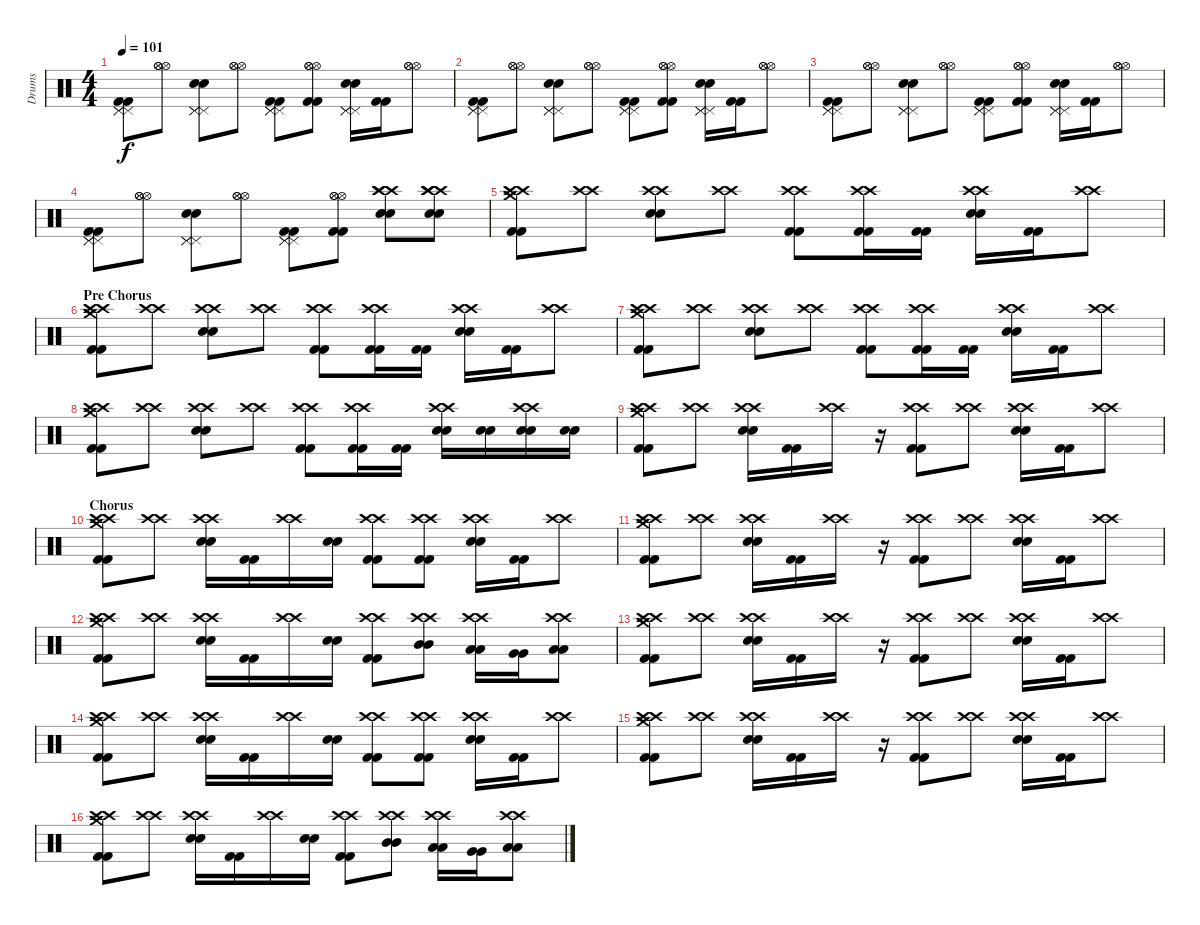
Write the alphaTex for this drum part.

\track ("Drums" "Drums") {instrument percussion}
\staff {score}
\articulation defaults
\ts (4 4)
\tempo 101
\clef neutral
\ks c
("Pedal Hi-Hat (hit)" "Pedal Hi-Hat (hit)" "Pedal Hi-Hat (hit)" "Kick (hit) 2" "Kick (hit) 2").8{dy f} ("Hi-Hat (open)" "Hi-Hat (open)" "Hi-Hat (open)").8 ("Pedal Hi-Hat (hit)" "Pedal Hi-Hat (hit)" "Pedal Hi-Hat (hit)" "Electric Snare (hit)" "Electric Snare (hit)").8 ("Hi-Hat (open)" "Hi-Hat (open)" "Hi-Hat (open)").8 ("Pedal Hi-Hat (hit)" "Pedal Hi-Hat (hit)" "Pedal Hi-Hat (hit)" "Kick (hit) 2" "Kick (hit) 2").8 ("Hi-Hat (open)" "Hi-Hat (open)" "Hi-Hat (open)" "Kick (hit) 2" "Kick (hit) 2").8 ("Pedal Hi-Hat (hit)" "Pedal Hi-Hat (hit)" "Pedal Hi-Hat (hit)" "Electric Snare (hit)" "Electric Snare (hit)").16 ("Kick (hit) 2" "Kick (hit) 2").16 ("Hi-Hat (open)" "Hi-Hat (open)" "Hi-Hat (open)").8 |
("Pedal Hi-Hat (hit)" "Pedal Hi-Hat (hit)" "Pedal Hi-Hat (hit)" "Kick (hit) 2" "Kick (hit) 2").8 ("Hi-Hat (open)" "Hi-Hat (open)" "Hi-Hat (open)").8 ("Pedal Hi-Hat (hit)" "Pedal Hi-Hat (hit)" "Pedal Hi-Hat (hit)" "Electric Snare (hit)" "Electric Snare (hit)").8 ("Hi-Hat (open)" "Hi-Hat (open)" "Hi-Hat (open)").8 ("Pedal Hi-Hat (hit)" "Pedal Hi-Hat (hit)" "Pedal Hi-Hat (hit)" "Kick (hit) 2" "Kick (hit) 2").8 ("Hi-Hat (open)" "Hi-Hat (open)" "Hi-Hat (open)" "Kick (hit) 2" "Kick (hit) 2").8 ("Pedal Hi-Hat (hit)" "Pedal Hi-Hat (hit)" "Pedal Hi-Hat (hit)" "Electric Snare (hit)" "Electric Snare (hit)").16 ("Kick (hit) 2" "Kick (hit) 2").16 ("Hi-Hat (open)" "Hi-Hat (open)" "Hi-Hat (open)").8 |
("Pedal Hi-Hat (hit)" "Pedal Hi-Hat (hit)" "Pedal Hi-Hat (hit)" "Kick (hit) 2" "Kick (hit) 2").8 ("Hi-Hat (open)" "Hi-Hat (open)" "Hi-Hat (open)").8 ("Pedal Hi-Hat (hit)" "Pedal Hi-Hat (hit)" "Pedal Hi-Hat (hit)" "Electric Snare (hit)" "Electric Snare (hit)").8 ("Hi-Hat (open)" "Hi-Hat (open)" "Hi-Hat (open)").8 ("Pedal Hi-Hat (hit)" "Pedal Hi-Hat (hit)" "Pedal Hi-Hat (hit)" "Kick (hit) 2" "Kick (hit) 2").8 ("Hi-Hat (open)" "Hi-Hat (open)" "Hi-Hat (open)" "Kick (hit) 2" "Kick (hit) 2").8 ("Pedal Hi-Hat (hit)" "Pedal Hi-Hat (hit)" "Pedal Hi-Hat (hit)" "Electric Snare (hit)" "Electric Snare (hit)").16 ("Kick (hit) 2" "Kick (hit) 2").16 ("Hi-Hat (open)" "Hi-Hat (open)" "Hi-Hat (open)").8 |
("Pedal Hi-Hat (hit)" "Pedal Hi-Hat (hit)" "Pedal Hi-Hat (hit)" "Kick (hit) 2" "Kick (hit) 2").8 ("Hi-Hat (open)" "Hi-Hat (open)" "Hi-Hat (open)").8 ("Pedal Hi-Hat (hit)" "Pedal Hi-Hat (hit)" "Pedal Hi-Hat (hit)" "Electric Snare (hit)" "Electric Snare (hit)").8 ("Hi-Hat (open)" "Hi-Hat (open)" "Hi-Hat (open)").8 ("Pedal Hi-Hat (hit)" "Pedal Hi-Hat (hit)" "Pedal Hi-Hat (hit)" "Kick (hit) 2" "Kick (hit) 2").8 ("Hi-Hat (open)" "Hi-Hat (open)" "Hi-Hat (open)" "Kick (hit) 2" "Kick (hit) 2").8 ("Crash high (hit)" "Crash high (hit)" "Crash high (hit)" "Electric Snare (hit)" "Electric Snare (hit)").8 ("Crash high (hit)" "Crash high (hit)" "Crash high (hit)" "Electric Snare (hit)" "Electric Snare (hit)").8 |
("Crash medium (hit)" "Crash high (hit)" "Crash high (hit)" "Kick (hit) 2" "Kick (hit) 2").8 ("Crash high (hit)" "Crash high (hit)").8 ("Crash high (hit)" "Crash high (hit)" "Electric Snare (hit)" "Electric Snare (hit)").8 ("Crash high (hit)" "Crash high (hit)").8 ("Crash high (hit)" "Crash high (hit)" "Kick (hit) 2" "Kick (hit) 2").8 ("Crash high (hit)" "Crash high (hit)" "Kick (hit) 2" "Kick (hit) 2").16 ("Kick (hit) 2" "Kick (hit) 2").16 ("Crash high (hit)" "Crash high (hit)" "Electric Snare (hit)" "Electric Snare (hit)").16 ("Kick (hit) 2" "Kick (hit) 2").16 ("Crash high (hit)" "Crash high (hit)").8 |
\section ("" "Pre Chorus")
("Crash medium (hit)" "Crash high (hit)" "Crash high (hit)" "Kick (hit) 2" "Kick (hit) 2").8 ("Crash high (hit)" "Crash high (hit)").8 ("Crash high (hit)" "Crash high (hit)" "Electric Snare (hit)" "Electric Snare (hit)").8 ("Crash high (hit)" "Crash high (hit)").8 ("Crash high (hit)" "Crash high (hit)" "Kick (hit) 2" "Kick (hit) 2").8 ("Crash high (hit)" "Crash high (hit)" "Kick (hit) 2" "Kick (hit) 2").16 ("Kick (hit) 2" "Kick (hit) 2").16 ("Crash high (hit)" "Crash high (hit)" "Electric Snare (hit)" "Electric Snare (hit)").16 ("Kick (hit) 2" "Kick (hit) 2").16 ("Crash high (hit)" "Crash high (hit)").8 |
("Crash medium (hit)" "Crash high (hit)" "Crash high (hit)" "Kick (hit) 2" "Kick (hit) 2").8 ("Crash high (hit)" "Crash high (hit)").8 ("Crash high (hit)" "Crash high (hit)" "Electric Snare (hit)" "Electric Snare (hit)").8 ("Crash high (hit)" "Crash high (hit)").8 ("Crash high (hit)" "Crash high (hit)" "Kick (hit) 2" "Kick (hit) 2").8 ("Crash high (hit)" "Crash high (hit)" "Kick (hit) 2" "Kick (hit) 2").16 ("Kick (hit) 2" "Kick (hit) 2").16 ("Crash high (hit)" "Crash high (hit)" "Electric Snare (hit)" "Electric Snare (hit)").16 ("Kick (hit) 2" "Kick (hit) 2").16 ("Crash high (hit)" "Crash high (hit)").8 |
("Crash medium (hit)" "Crash high (hit)" "Crash high (hit)" "Kick (hit) 2" "Kick (hit) 2").8 ("Crash high (hit)" "Crash high (hit)").8 ("Crash high (hit)" "Crash high (hit)" "Electric Snare (hit)" "Electric Snare (hit)").8 ("Crash high (hit)" "Crash high (hit)").8 ("Crash high (hit)" "Crash high (hit)" "Kick (hit) 2" "Kick (hit) 2").8 ("Crash high (hit)" "Crash high (hit)" "Kick (hit) 2" "Kick (hit) 2").16 ("Kick (hit) 2" "Kick (hit) 2").16 ("Crash high (hit)" "Crash high (hit)" "Electric Snare (hit)" "Electric Snare (hit)").16 ("Electric Snare (hit)" "Electric Snare (hit)").16 ("Crash high (hit)" "Crash high (hit)" "Electric Snare (hit)" "Electric Snare (hit)").16 ("Electric Snare (hit)" "Electric Snare (hit)").16 |
("Crash medium (hit)" "Crash high (hit)" "Crash high (hit)" "Kick (hit) 2" "Kick (hit) 2").8 ("Crash high (hit)" "Crash high (hit)").8 ("Crash high (hit)" "Crash high (hit)" "Electric Snare (hit)" "Electric Snare (hit)").16 ("Kick (hit) 2" "Kick (hit) 2").16 ("Crash high (hit)" "Crash high (hit)").16 r.16 ("Crash high (hit)" "Crash high (hit)" "Kick (hit) 2" "Kick (hit) 2").8 ("Crash high (hit)" "Crash high (hit)").8 ("Crash high (hit)" "Crash high (hit)" "Electric Snare (hit)" "Electric Snare (hit)").16 ("Kick (hit) 2" "Kick (hit) 2").16 ("Crash high (hit)" "Crash high (hit)").8 |
\section ("" "Chorus")
("Crash medium (hit)" "Crash high (hit)" "Crash high (hit)" "Kick (hit) 2" "Kick (hit) 2").8 ("Crash high (hit)" "Crash high (hit)").8 ("Crash high (hit)" "Crash high (hit)" "Electric Snare (hit)" "Electric Snare (hit)").16 ("Kick (hit) 2" "Kick (hit) 2").16 ("Crash high (hit)" "Crash high (hit)").16 ("Electric Snare (hit)" "Electric Snare (hit)").16 ("Crash high (hit)" "Crash high (hit)" "Kick (hit) 2" "Kick (hit) 2").8 ("Crash high (hit)" "Crash high (hit)" "Kick (hit) 2" "Kick (hit) 2").8 ("Crash high (hit)" "Crash high (hit)" "Electric Snare (hit)" "Electric Snare (hit)").16 ("Kick (hit) 2" "Kick (hit) 2").16 ("Crash high (hit)" "Crash high (hit)").8 |
("Crash medium (hit)" "Crash high (hit)" "Crash high (hit)" "Kick (hit) 2" "Kick (hit) 2").8 ("Crash high (hit)" "Crash high (hit)").8 ("Crash high (hit)" "Crash high (hit)" "Electric Snare (hit)" "Electric Snare (hit)").16 ("Kick (hit) 2" "Kick (hit) 2").16 ("Crash high (hit)" "Crash high (hit)").16 r.16 ("Crash high (hit)" "Crash high (hit)" "Kick (hit) 2" "Kick (hit) 2").8 ("Crash high (hit)" "Crash high (hit)").8 ("Crash high (hit)" "Crash high (hit)" "Electric Snare (hit)" "Electric Snare (hit)").16 ("Kick (hit) 2" "Kick (hit) 2").16 ("Crash high (hit)" "Crash high (hit)").8 |
("Crash medium (hit)" "Crash high (hit)" "Crash high (hit)" "Kick (hit) 2" "Kick (hit) 2").8 ("Crash high (hit)" "Crash high (hit)").8 ("Crash high (hit)" "Crash high (hit)" "Electric Snare (hit)" "Electric Snare (hit)").16 ("Kick (hit) 2" "Kick (hit) 2").16 ("Crash high (hit)" "Crash high (hit)").16 ("Electric Snare (hit)" "Electric Snare (hit)").16 ("Crash high (hit)" "Crash high (hit)" "Kick (hit) 2" "Kick (hit) 2").8 ("Crash high (hit)" "Crash high (hit)" "Mid Tom (hit)" "Mid Tom (hit)").8 ("Crash high (hit)" "Crash high (hit)" "Low Tom (hit)" "Low Tom (hit)").16 ("Very Low Tom (hit)" "Very Low Tom (hit)").16 ("Crash high (hit)" "Crash high (hit)" "Low Floor Tom (hit)" "Low Floor Tom (hit)").8 |
("Crash medium (hit)" "Crash high (hit)" "Crash high (hit)" "Kick (hit) 2" "Kick (hit) 2").8 ("Crash high (hit)" "Crash high (hit)").8 ("Crash high (hit)" "Crash high (hit)" "Electric Snare (hit)" "Electric Snare (hit)").16 ("Kick (hit) 2" "Kick (hit) 2").16 ("Crash high (hit)" "Crash high (hit)").16 r.16 ("Crash high (hit)" "Crash high (hit)" "Kick (hit) 2" "Kick (hit) 2").8 ("Crash high (hit)" "Crash high (hit)").8 ("Crash high (hit)" "Crash high (hit)" "Electric Snare (hit)" "Electric Snare (hit)").16 ("Kick (hit) 2" "Kick (hit) 2").16 ("Crash high (hit)" "Crash high (hit)").8 |
("Crash medium (hit)" "Crash high (hit)" "Crash high (hit)" "Kick (hit) 2" "Kick (hit) 2").8 ("Crash high (hit)" "Crash high (hit)").8 ("Crash high (hit)" "Crash high (hit)" "Electric Snare (hit)" "Electric Snare (hit)").16 ("Kick (hit) 2" "Kick (hit) 2").16 ("Crash high (hit)" "Crash high (hit)").16 ("Electric Snare (hit)" "Electric Snare (hit)").16 ("Crash high (hit)" "Crash high (hit)" "Kick (hit) 2" "Kick (hit) 2").8 ("Crash high (hit)" "Crash high (hit)" "Kick (hit) 2" "Kick (hit) 2").8 ("Crash high (hit)" "Crash high (hit)" "Electric Snare (hit)" "Electric Snare (hit)").16 ("Kick (hit) 2" "Kick (hit) 2").16 ("Crash high (hit)" "Crash high (hit)").8 |
("Crash medium (hit)" "Crash high (hit)" "Crash high (hit)" "Kick (hit) 2" "Kick (hit) 2").8 ("Crash high (hit)" "Crash high (hit)").8 ("Crash high (hit)" "Crash high (hit)" "Electric Snare (hit)" "Electric Snare (hit)").16 ("Kick (hit) 2" "Kick (hit) 2").16 ("Crash high (hit)" "Crash high (hit)").16 r.16 ("Crash high (hit)" "Crash high (hit)" "Kick (hit) 2" "Kick (hit) 2").8 ("Crash high (hit)" "Crash high (hit)").8 ("Crash high (hit)" "Crash high (hit)" "Electric Snare (hit)" "Electric Snare (hit)").16 ("Kick (hit) 2" "Kick (hit) 2").16 ("Crash high (hit)" "Crash high (hit)").8 |
("Crash medium (hit)" "Crash high (hit)" "Crash high (hit)" "Kick (hit) 2" "Kick (hit) 2").8 ("Crash high (hit)" "Crash high (hit)").8 ("Crash high (hit)" "Crash high (hit)" "Electric Snare (hit)" "Electric Snare (hit)").16 ("Kick (hit) 2" "Kick (hit) 2").16 ("Crash high (hit)" "Crash high (hit)").16 ("Electric Snare (hit)" "Electric Snare (hit)").16 ("Crash high (hit)" "Crash high (hit)" "Kick (hit) 2" "Kick (hit) 2").8 ("Crash high (hit)" "Crash high (hit)" "Mid Tom (hit)" "Mid Tom (hit)").8 ("Crash high (hit)" "Crash high (hit)" "Low Tom (hit)" "Low Tom (hit)").16 ("Very Low Tom (hit)" "Very Low Tom (hit)").16 ("Crash high (hit)" "Crash high (hit)" "Low Floor Tom (hit)" "Low Floor Tom (hit)").8
